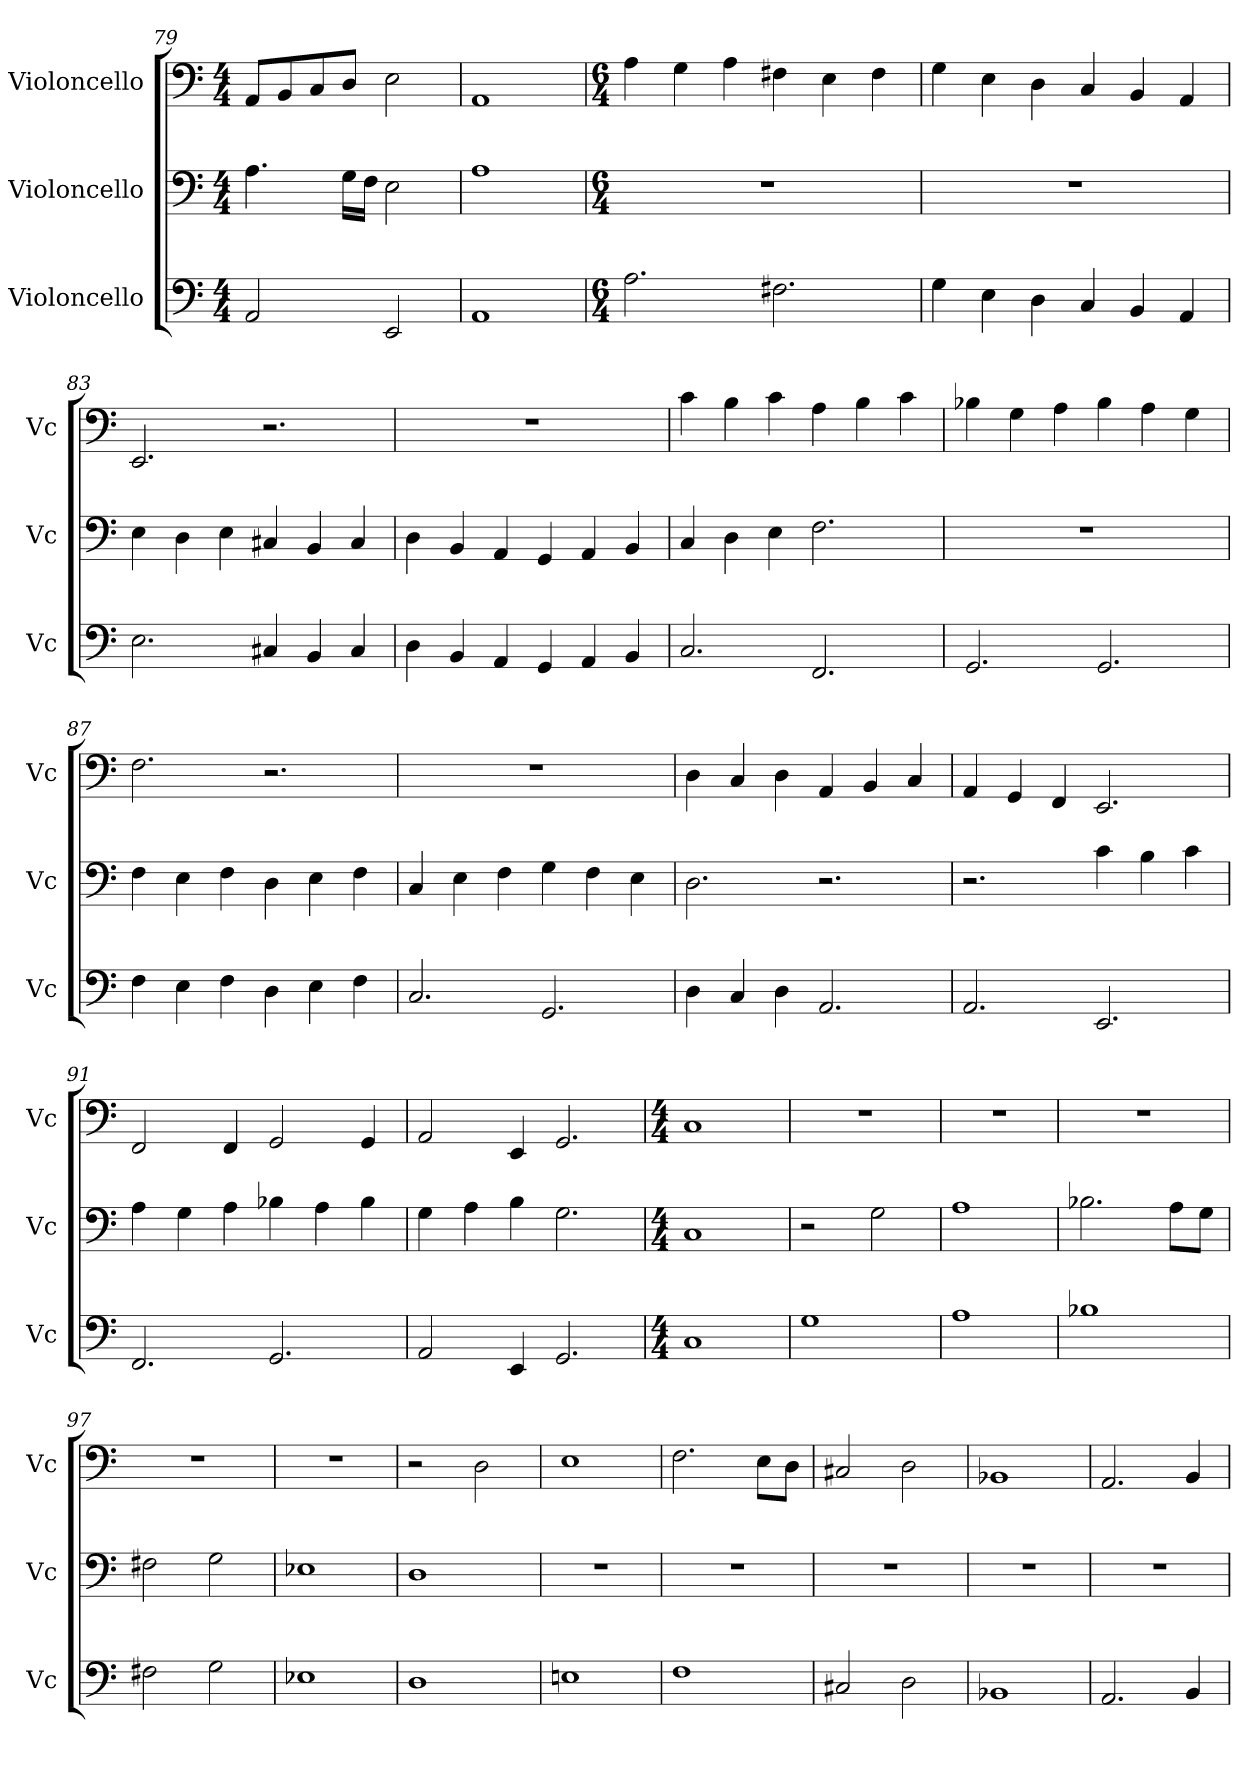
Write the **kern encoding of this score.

**kern	**kern	**kern
*part3	*part2	*part1
*staff3	*staff2	*staff1
*I"Violoncello	*I"Violoncello	*I"Violoncello
*I'Vc	*I'Vc	*I'Vc
*clefF4	*clefF4	*clefF4
*k[]	*k[]	*k[]
*M4/4	*M4/4	*M4/4
=79	=79	=79
2AA/	4.A\	8AA/L
.	.	8BB/
.	.	8C/
.	16G\LL	8D/J
.	16F\JJ	.
2EE/	2E\	2E\
=80	=80	=80
1AA	1A	1AA
=81	=81	=81
*M6/4	*M6/4	*M6/4
2.A\	1.r	4A\
.	.	4G\
.	.	4A\
2.F#X\	.	4F#X\
.	.	4E\
.	.	4F#\
=82	=82	=82
4G\	1.r	4G\
4E\	.	4E\
4D\	.	4D\
4C/	.	4C/
4BB/	.	4BB/
4AA/	.	4AA/
=83	=83	=83
2.E\	4E\	2.EE/
.	4D\	.
.	4E\	.
4C#X/	4C#X/	2.r
4BB/	4BB/	.
4C#/	4C#/	.
=84	=84	=84
4D\	4D\	1.r
4BB/	4BB/	.
4AA/	4AA/	.
4GG/	4GG/	.
4AA/	4AA/	.
4BB/	4BB/	.
=85	=85	=85
2.C/	4C/	4c\
.	4D\	4B\
.	4E\	4c\
2.FF/	2.F\	4A\
.	.	4B\
.	.	4c\
=86	=86	=86
2.GG/	1.r	4B-X\
.	.	4G\
.	.	4A\
2.GG/	.	4B-\
.	.	4A\
.	.	4G\
=87	=87	=87
4F\	4F\	2.F\
4E\	4E\	.
4F\	4F\	.
4D\	4D\	2.r
4E\	4E\	.
4F\	4F\	.
=88	=88	=88
2.C/	4C/	1.r
.	4E\	.
.	4F\	.
2.GG/	4G\	.
.	4F\	.
.	4E\	.
=89	=89	=89
4D\	2.D\	4D\
4C/	.	4C/
4D\	.	4D\
2.AA/	2.r	4AA/
.	.	4BB/
.	.	4C/
=90	=90	=90
2.AA/	2.r	4AA/
.	.	4GG/
.	.	4FF/
2.EE/	4c\	2.EE/
.	4B\	.
.	4c\	.
=91	=91	=91
2.FF/	4A\	2FF/
.	4G\	.
.	4A\	4FF/
2.GG/	4B-X\	2GG/
.	4A\	.
.	4B-\	4GG/
=92	=92	=92
2AA/	4G\	2AA/
.	4A\	.
4EE/	4B\	4EE/
2.GG/	2.G\	2.GG/
=93	=93	=93
*M4/4	*M4/4	*M4/4
1C	1C	1C
=94	=94	=94
1G	2r	1r
.	2G\	.
=95	=95	=95
1A	1A	1r
=96	=96	=96
1B-X	2.B-X\	1r
.	8A\L	.
.	8G\J	.
=97	=97	=97
2F#X\	2F#X\	1r
2G\	2G\	.
=98	=98	=98
1E-X	1E-X	1r
=99	=99	=99
1D	1D	2r
.	.	2D\
=100	=100	=100
1En	1r	1E
=101	=101	=101
1F	1r	2.F\
.	.	8E\L
.	.	8D\J
=102	=102	=102
2C#X/	1r	2C#X/
2D\	.	2D\
=103	=103	=103
1BB-X	1r	1BB-X
=104	=104	=104
2.AA/	1r	2.AA/
4BB/	.	4BB/
=	=	=
*-	*-	*-
